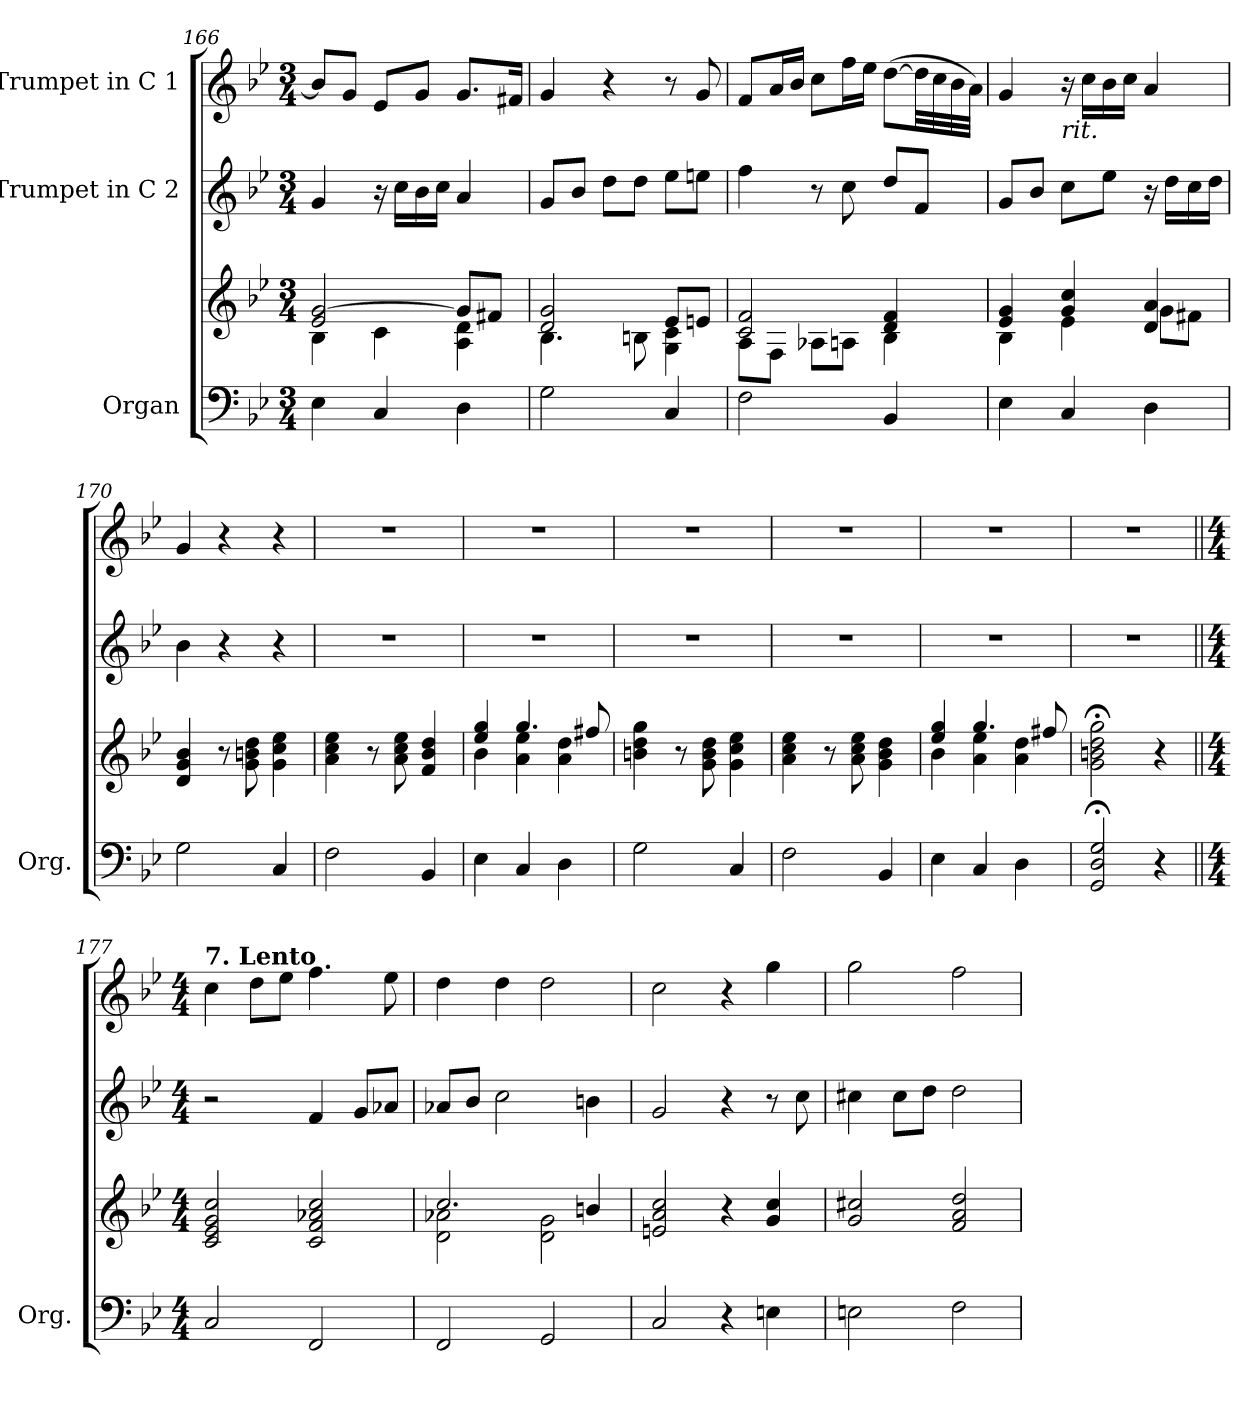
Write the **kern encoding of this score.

**kern	**kern	**kern	**kern
*part3	*part3	*part2	*part1
*staff4	*staff3	*staff2	*staff1
*I"Organ	*	*I"Trumpet in C 2	*I"Trumpet in C 1
*I'Org.	*	*	*
*clefF4	*clefG2	*clefG2	*clefG2
*k[b-e-]	*k[b-e-]	*k[b-e-]	*k[b-e-]
*B-:	*B-:	*B-:	*B-:
*M3/4	*M3/4	*M3/4	*M3/4
=166	=166	=166	=166
*	*^	*	*
4E-\	2e-/ [>2g/	4B-\	4g/	8b-/L]
.	.	.	.	8g/J
4C/	.	4c\	16r	8e-/L
.	.	.	16cc\LL	.
.	.	.	16b-\	8g/J
.	.	.	16cc\JJ	.
4D\	8g/L]	4A\ 4d\	4a/	8.g/L
.	8f#X/J	.	.	.
.	.	.	.	16f#X/Jk
!!LO:LB:g=z
=167	=167	=167	=167	=167
2G\	2d/ 2g/	4.B-\	8g/L	4g/
.	.	.	8b-/J	.
.	.	.	8dd\L	4r
.	.	8Bn\	8dd\J	.
4C/	8e-/L	4G\ 4c\	8ee-\L	8r
.	8en/J	.	8een\J	8g/
!!LO:PB:g=z
=168	=168	=168	=168	=168
2F\	2c/ 2f/	8A\L	4ff\	8f/L
.	.	8F\J	.	16a/L
.	.	.	.	16b-/JJ
.	.	8A-X\L	8r	8cc\L
.	.	8An\J	8cc\	16ff\L
.	.	.	.	16ee-\JJ
4BB-/	4d/ 4f/	4B-\	8dd/L	(>[8dd\L
.	.	.	8f/J	32dd\LL]
.	.	.	.	32cc\
.	.	.	.	32b-\
.	.	.	.	32a\JJJ)
=169	=169	=169	=169	=169
4E-\	4e-/ 4g/	4B-\	8g/L	4g/
.	.	.	8b-/J	.
!	!	!	!	!LO:TX:b:i:t=rit.
4C/	4g/ 4cc/	4e-\	8cc\L	16r
.	.	.	.	16cc\LL
.	.	.	8ee-\J	16b-\
.	.	.	.	16cc\JJ
4D\	4d/ 4a/	8g\L	16r	4a/
.	.	.	16dd\LL	.
.	.	8f#X\J	16cc\	.
.	.	.	16dd\JJ	.
*	*v	*v	*	*
=170	=170	=170	=170
2G\	4d/ 4g/ 4b-/	4b-\	4g/
.	8r	4r	4r
.	8g\ 8bn\ 8dd\	.	.
4C/	4g\ 4cc\ 4ee-\	4r	4r
=171	=171	=171	=171
2F\	4a\ 4cc\ 4ee-\	2.r	2.r
.	8r	.	.
.	8a\ 8cc\ 8ee-\	.	.
4BB-/	4f/ 4b-/ 4dd/	.	.
=172	=172	=172	=172
*	*^	*	*
4E-\	4ee-/ 4gg/	4b-\	2.r	2.r
4C/	4.gg/	4a\ 4ee-\	.	.
4D\	.	4a\ 4dd\	.	.
.	8ff#X/	.	.	.
*	*v	*v	*	*
!!LO:LB:g=z
=173	=173	=173	=173
2G\	4bn\ 4dd\ 4gg\	2.r	2.r
.	8r	.	.
.	8g\ 8b\ 8dd\	.	.
4C/	4g\ 4cc\ 4ee-\	.	.
!!LO:LB:g=z
=174	=174	=174	=174
2F\	4a\ 4cc\ 4ee-\	2.r	2.r
.	8r	.	.
.	8a\ 8cc\ 8ee-\	.	.
4BB-/	4g\ 4b-\ 4dd\	.	.
=175	=175	=175	=175
*	*^	*	*
4E-\	4ee-/ 4gg/	4b-\	2.r	2.r
4C/	4.gg/	4a\ 4ee-\	.	.
4D\	.	4a\ 4dd\	.	.
.	8ff#X/	.	.	.
*	*v	*v	*	*
=176	=176	=176	=176
2GG/;< 2D/;< 2G/;<	2g\;< 2bn\;< 2dd\;< 2gg\;<	2.r	2.r
4r	4r	.	.
=177||	=177||	=177||	=177||
*M4/4	*M4/4	*M4/4	*M4/4
!	!	!	!LO:TX:a:B:t=7. Lento
2C/	2c/ 2e-/ 2g/ 2cc/	2r	4cc\
.	.	.	8dd\L
.	.	.	8ee-\J
2FF/	2c/ 2f/ 2a-X/ 2cc/	4f/	4.ff\
.	.	8g/L	.
.	.	8a-X/J	8ee-\
=178	=178	=178	=178
*	*^	*	*
2FF/	2.cc/	2d\ 2a-X\	8a-X/L	4dd\
.	.	.	8b-/J	.
.	.	.	2cc\	4dd\
2GG/	.	2d\ 2g\	.	2dd\
.	4bn/	.	4bn\	.
*	*v	*v	*	*
=179	=179	=179	=179
2C/	2en/ 2a/ 2cc/	2g/	2cc\
4r	4r	4r	4r
4En\	4g/ 4cc/	8r	4gg\
.	.	8cc\	.
!!LO:LB:g=z
=180	=180	=180	=180
2En\	2g/ 2cc#X/	4cc#X\	2gg\
.	.	8cc#\L	.
.	.	8dd\J	.
2F\	2f/ 2a/ 2dd/	2dd\	2ff\
=	=	=	=
*-	*-	*-	*-
